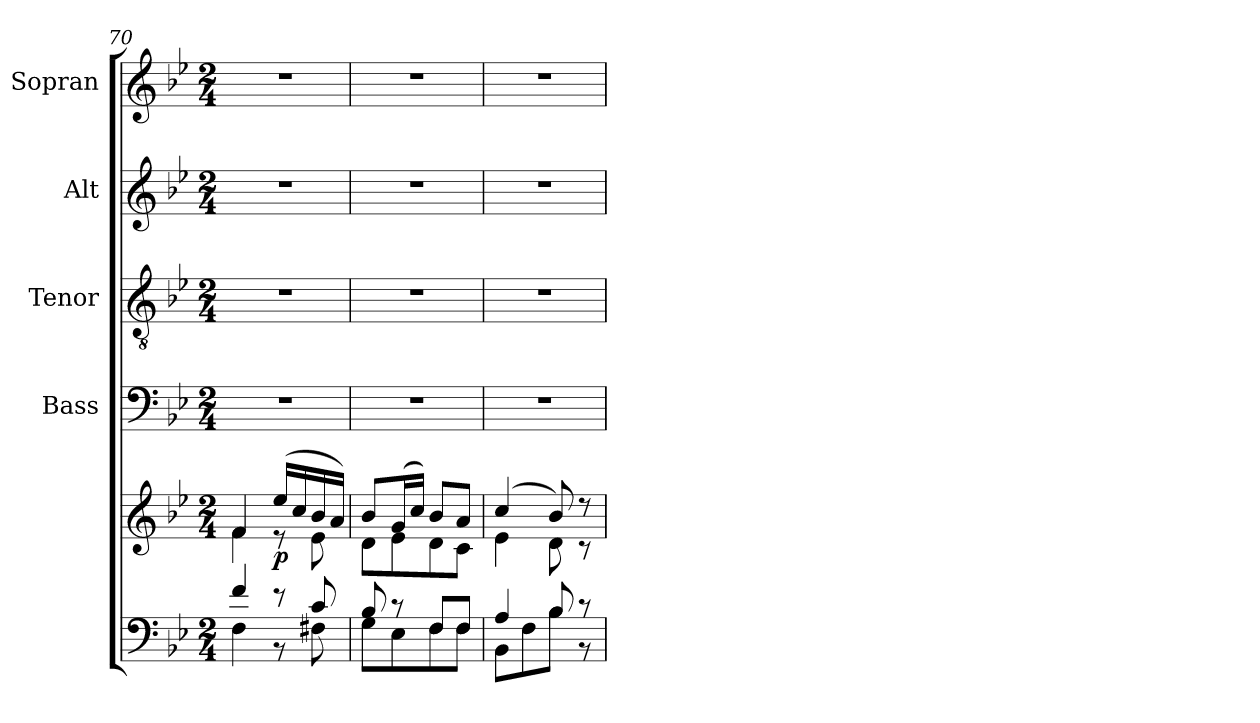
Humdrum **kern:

**kern	**kern	**dynam	**kern	**kern	**kern	**kern
*part5	*part5	*part5	*part4	*part3	*part2	*part1
*staff6	*staff5	*staff5/6	*staff4	*staff3	*staff2	*staff1
*	*	*	*I"Bass	*I"Tenor	*I"Alt	*I"Sopran
*	*	*	*I'B.	*I'T.	*I'A.	*I'S.
*clefF4	*clefG2	*	*clefF4	*clefGv2	*clefG2	*clefG2
*k[b-e-]	*k[b-e-]	*	*k[b-e-]	*k[b-e-]	*k[b-e-]	*k[b-e-]
*B-:	*B-:	*	*B-:	*B-:	*B-:	*B-:
*M2/4	*M2/4	*	*M2/4	*M2/4	*M2/4	*M2/4
=70	=70	=70	=70	=70	=70	=70
*^	*^	*	*	*	*	*
4f/	4F\	4f/	4f\	.	2r	2r	2r	2r
!	!	!	!	!LO:DY:b	!	!	!	!
8r	8r	(>16ee-/LL	8re	p	.	.	.	.
.	.	16cc/	.	.	.	.	.	.
8c/	8F#X\	16b-/	8e-\	.	.	.	.	.
.	.	16a/JJ)	.	.	.	.	.	.
=71	=71	=71	=71	=71	=71	=71	=71	=71
8B-/	8G\L	8b-/L	8d\L	.	2r	2r	2r	2r
8rc	8E-\	(>16g/L	8e-\	.	.	.	.	.
.	.	16cc/JJ)	.	.	.	.	.	.
8F/L	8F\	8b-/L	8d\	.	.	.	.	.
8F/J	8F\J	8a/J	8c\J	.	.	.	.	.
=72	=72	=72	=72	=72	=72	=72	=72	=72
4A/	8BB-\L	(4cc/	4e-\	.	2r	2r	2r	2r
.	8F\	.	.	.	.	.	.	.
8B-/	8B-\J	8b-/)	8d\	.	.	.	.	.
8r	8r	8r	8r	.	.	.	.	.
*v	*v	*	*	*	*	*	*	*
*	*v	*v	*	*	*	*	*
=	=	=	=	=	=	=
*-	*-	*-	*-	*-	*-	*-
